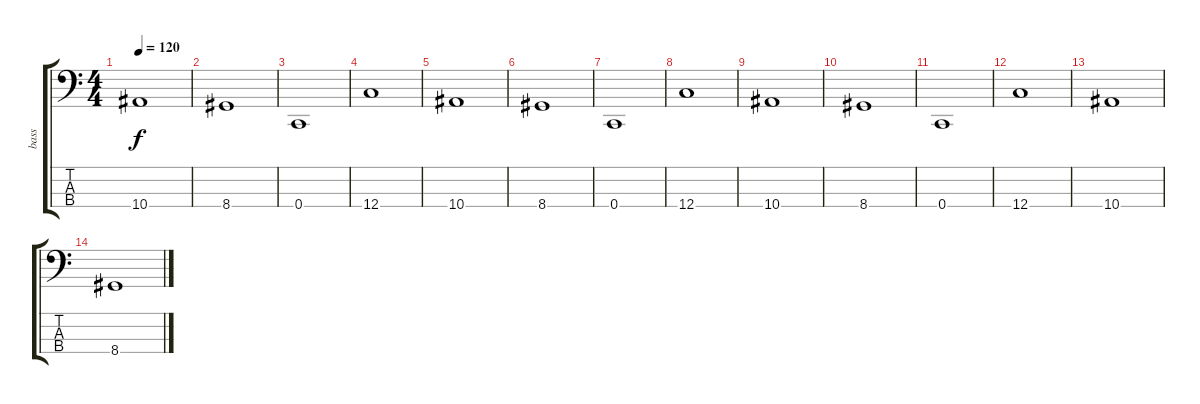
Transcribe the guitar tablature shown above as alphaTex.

\track ("bass" "bass") {instrument electricbasspick}
\staff {score tabs}
\tuning (F2 C2 G1 C1) {hide}
\ts (4 4)
\tempo 120
\clef f4
\ks c
10.4.1{dy f} |
8.4.1 |
0.4.1 |
12.4.1 |
10.4.1 |
8.4.1 |
0.4.1 |
12.4.1 |
10.4.1 |
8.4.1 |
0.4.1 |
12.4.1 |
10.4.1 |
8.4.1
